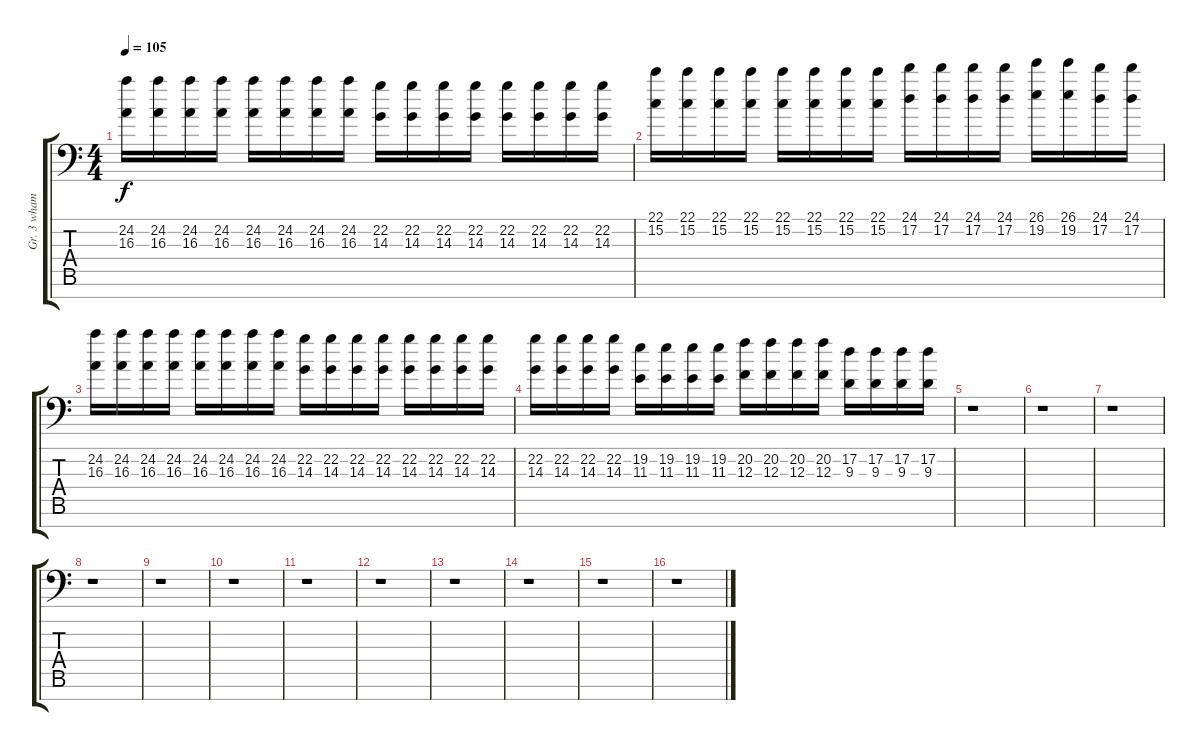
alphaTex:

\track ("Gr. 3 whammy" "Gr. 3 wham") {instrument stringensemble1}
\staff {score tabs}
\tuning (D4 A3 F3 C3 G2 D2 A1) {hide}
\ts (4 4)
\tempo 105
\clef f4
\ks c
(24.2 16.3).16{dy f} (24.2 16.3).16 (24.2 16.3).16 (24.2 16.3).16 (24.2 16.3).16 (24.2 16.3).16 (24.2 16.3).16 (24.2 16.3).16 (22.2 14.3).16 (22.2 14.3).16 (22.2 14.3).16 (22.2 14.3).16 (22.2 14.3).16 (22.2 14.3).16 (22.2 14.3).16 (22.2 14.3).16 |
(22.1 15.2).16 (22.1 15.2).16 (22.1 15.2).16 (22.1 15.2).16 (22.1 15.2).16 (22.1 15.2).16 (22.1 15.2).16 (22.1 15.2).16 (24.1 17.2).16 (24.1 17.2).16 (24.1 17.2).16 (24.1 17.2).16 (26.1 19.2).16 (26.1 19.2).16 (24.1 17.2).16 (24.1 17.2).16 |
(24.2 16.3).16 (24.2 16.3).16 (24.2 16.3).16 (24.2 16.3).16 (24.2 16.3).16 (24.2 16.3).16 (24.2 16.3).16 (24.2 16.3).16 (22.2 14.3).16 (22.2 14.3).16 (22.2 14.3).16 (22.2 14.3).16 (22.2 14.3).16 (22.2 14.3).16 (22.2 14.3).16 (22.2 14.3).16 |
(22.2 14.3).16 (22.2 14.3).16 (22.2 14.3).16 (22.2 14.3).16 (19.2 11.3).16 (19.2 11.3).16 (19.2 11.3).16 (19.2 11.3).16 (20.2 12.3).16 (20.2 12.3).16 (20.2 12.3).16 (20.2 12.3).16 (17.2 9.3).16 (17.2 9.3).16 (17.2 9.3).16 (17.2 9.3).16 |
r.1 |
r.1 |
r.1 |
r.1 |
r.1 |
r.1 |
r.1 |
r.1 |
r.1 |
r.1 |
r.1 |
r.1
